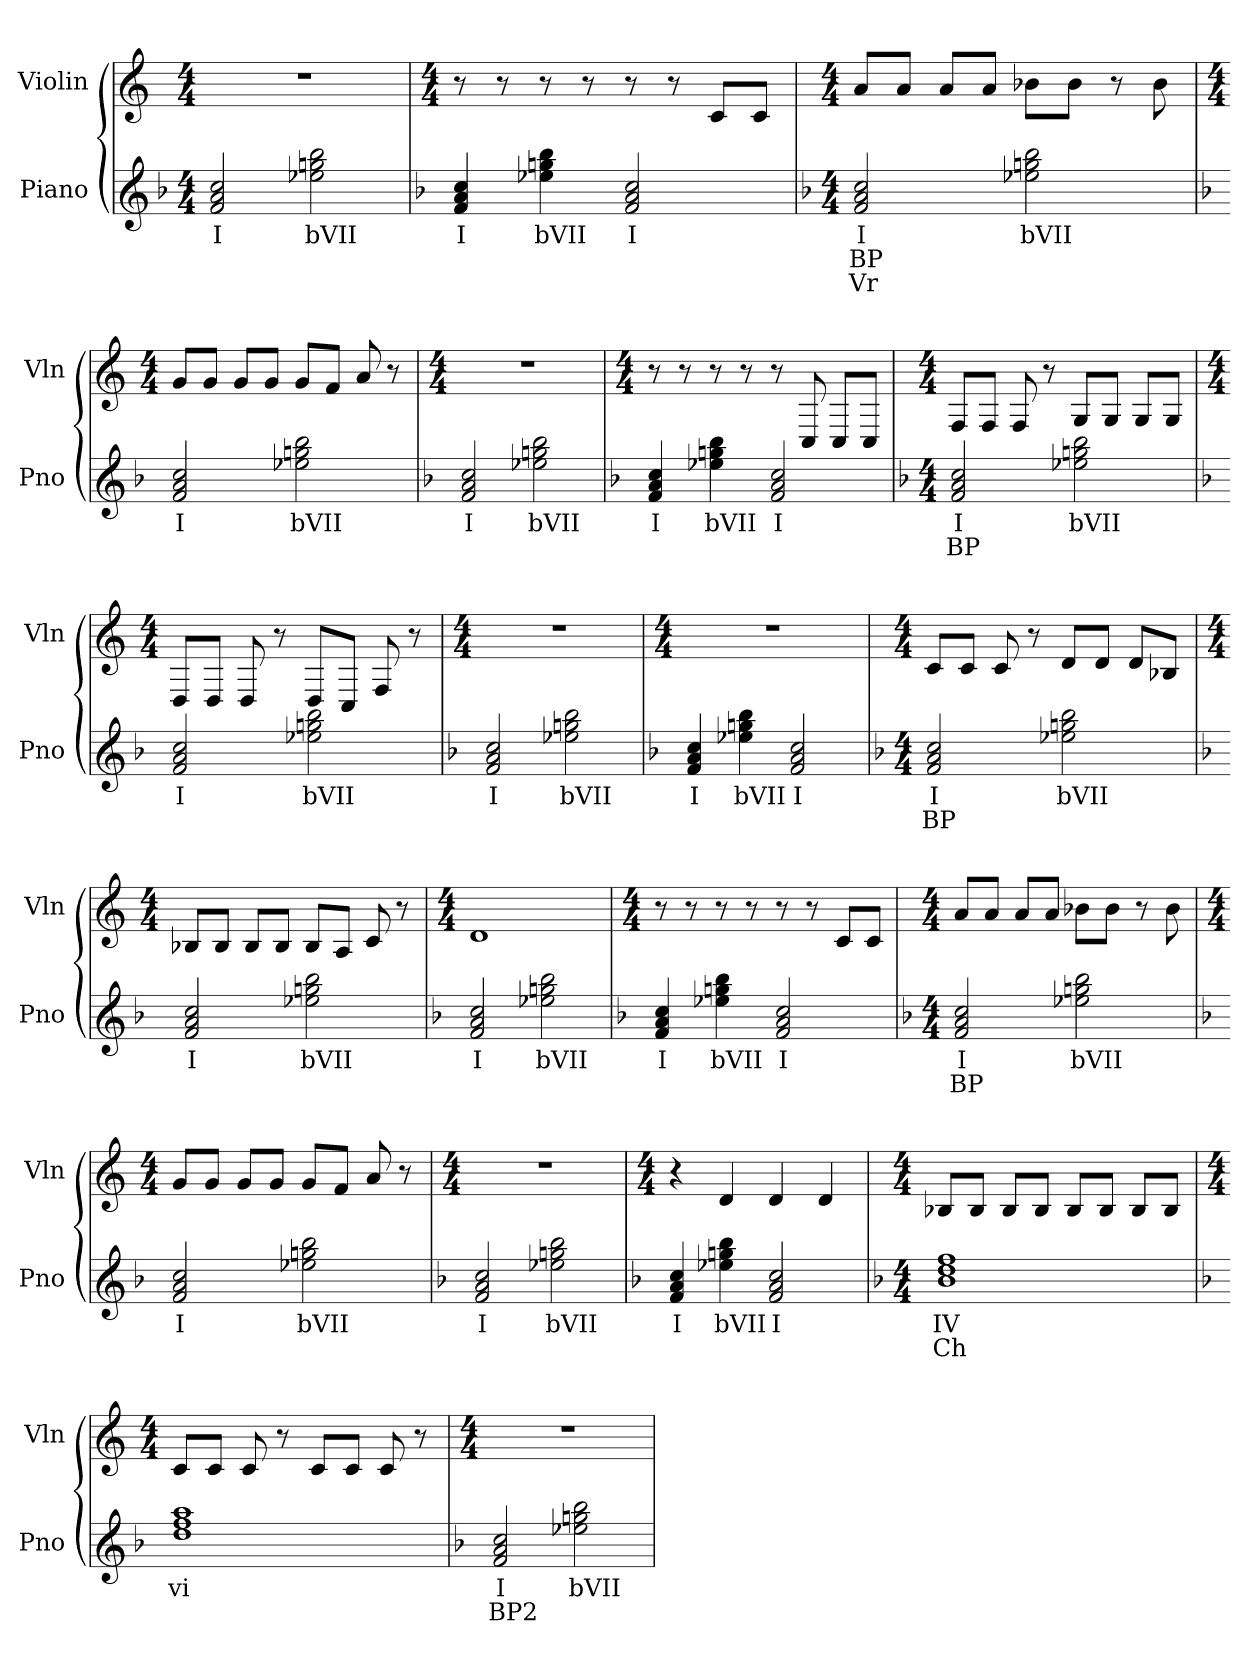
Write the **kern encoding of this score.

**kern	**text	**text	**text	**kern
*part2	*part2	*part2	*part2	*part1
*staff2	*staff2	*staff2	*staff2	*staff1
*I"Piano	*	*	*	*I"Violin
*I'Pno	*	*	*	*I'Vln
*k[b-]	*	*	*	*
*F:	*	*	*	*
*M4/4	*	*	*	*M4/4
=	=	=	=	=
2f 2a 2cc	I	.	.	1r
2ee-X 2ggn 2bb-	bVII	.	.	.
=	=	=	=	=
*k[b-]	*	*	*	*
*F:	*	*	*	*
*	*	*	*	*M4/4
4f 4a 4cc	I	.	.	8r
.	.	.	.	8r
4ee-X 4ggn 4bb-	bVII	.	.	8r
.	.	.	.	8r
2f 2a 2cc	I	.	.	8r
.	.	.	.	8r
.	.	.	.	8cL
.	.	.	.	8cJ
=	=	=	=	=
*k[b-]	*	*	*	*
*F:	*	*	*	*
*M4/4	*	*	*	*M4/4
2f 2a 2cc	I	BP	Vr	8aL
.	.	.	.	8aJ
.	.	.	.	8aL
.	.	.	.	8aJ
2ee-X 2ggn 2bb-	bVII	.	.	8b-XL
.	.	.	.	8b-J
.	.	.	.	8r
.	.	.	.	8b-
=	=	=	=	=
*k[b-]	*	*	*	*
*F:	*	*	*	*
*	*	*	*	*M4/4
2f 2a 2cc	I	.	.	8gL
.	.	.	.	8gJ
.	.	.	.	8gL
.	.	.	.	8gJ
2ee-X 2ggn 2bb-	bVII	.	.	8gL
.	.	.	.	8fJ
.	.	.	.	8a
.	.	.	.	8r
=	=	=	=	=
*k[b-]	*	*	*	*
*F:	*	*	*	*
*	*	*	*	*M4/4
2f 2a 2cc	I	.	.	1r
2ee-X 2ggn 2bb-	bVII	.	.	.
=	=	=	=	=
*k[b-]	*	*	*	*
*F:	*	*	*	*
*	*	*	*	*M4/4
4f 4a 4cc	I	.	.	8r
.	.	.	.	8r
4ee-X 4ggn 4bb-	bVII	.	.	8r
.	.	.	.	8r
2f 2a 2cc	I	.	.	8r
.	.	.	.	8C
.	.	.	.	8CL
.	.	.	.	8CJ
=	=	=	=	=
*k[b-]	*	*	*	*
*F:	*	*	*	*
*M4/4	*	*	*	*M4/4
2f 2a 2cc	I	BP	.	8FL
.	.	.	.	8FJ
.	.	.	.	8F
.	.	.	.	8r
2ee-X 2ggn 2bb-	bVII	.	.	8GL
.	.	.	.	8GJ
.	.	.	.	8GL
.	.	.	.	8GJ
=	=	=	=	=
*k[b-]	*	*	*	*
*F:	*	*	*	*
*	*	*	*	*M4/4
2f 2a 2cc	I	.	.	8DL
.	.	.	.	8DJ
.	.	.	.	8D
.	.	.	.	8r
2ee-X 2ggn 2bb-	bVII	.	.	8DL
.	.	.	.	8CJ
.	.	.	.	8F
.	.	.	.	8r
=	=	=	=	=
*k[b-]	*	*	*	*
*F:	*	*	*	*
*	*	*	*	*M4/4
2f 2a 2cc	I	.	.	1r
2ee-X 2ggn 2bb-	bVII	.	.	.
=	=	=	=	=
*k[b-]	*	*	*	*
*F:	*	*	*	*
*	*	*	*	*M4/4
4f 4a 4cc	I	.	.	1r
4ee-X 4ggn 4bb-	bVII	.	.	.
2f 2a 2cc	I	.	.	.
=	=	=	=	=
*k[b-]	*	*	*	*
*F:	*	*	*	*
*M4/4	*	*	*	*M4/4
2f 2a 2cc	I	BP	.	8cL
.	.	.	.	8cJ
.	.	.	.	8c
.	.	.	.	8r
2ee-X 2ggn 2bb-	bVII	.	.	8dL
.	.	.	.	8dJ
.	.	.	.	8dL
.	.	.	.	8B-XJ
=	=	=	=	=
*k[b-]	*	*	*	*
*F:	*	*	*	*
*	*	*	*	*M4/4
2f 2a 2cc	I	.	.	8B-XL
.	.	.	.	8B-J
.	.	.	.	8B-L
.	.	.	.	8B-J
2ee-X 2ggn 2bb-	bVII	.	.	8B-L
.	.	.	.	8AJ
.	.	.	.	8c
.	.	.	.	8r
=	=	=	=	=
*k[b-]	*	*	*	*
*F:	*	*	*	*
*	*	*	*	*M4/4
2f 2a 2cc	I	.	.	1d
2ee-X 2ggn 2bb-	bVII	.	.	.
=	=	=	=	=
*k[b-]	*	*	*	*
*F:	*	*	*	*
*	*	*	*	*M4/4
4f 4a 4cc	I	.	.	8r
.	.	.	.	8r
4ee-X 4ggn 4bb-	bVII	.	.	8r
.	.	.	.	8r
2f 2a 2cc	I	.	.	8r
.	.	.	.	8r
.	.	.	.	8cL
.	.	.	.	8cJ
=	=	=	=	=
*k[b-]	*	*	*	*
*F:	*	*	*	*
*M4/4	*	*	*	*M4/4
2f 2a 2cc	I	BP	.	8aL
.	.	.	.	8aJ
.	.	.	.	8aL
.	.	.	.	8aJ
2ee-X 2ggn 2bb-	bVII	.	.	8b-XL
.	.	.	.	8b-J
.	.	.	.	8r
.	.	.	.	8b-
=	=	=	=	=
*k[b-]	*	*	*	*
*F:	*	*	*	*
*	*	*	*	*M4/4
2f 2a 2cc	I	.	.	8gL
.	.	.	.	8gJ
.	.	.	.	8gL
.	.	.	.	8gJ
2ee-X 2ggn 2bb-	bVII	.	.	8gL
.	.	.	.	8fJ
.	.	.	.	8a
.	.	.	.	8r
=	=	=	=	=
*k[b-]	*	*	*	*
*F:	*	*	*	*
*	*	*	*	*M4/4
2f 2a 2cc	I	.	.	1r
2ee-X 2ggn 2bb-	bVII	.	.	.
=	=	=	=	=
*k[b-]	*	*	*	*
*F:	*	*	*	*
*	*	*	*	*M4/4
4f 4a 4cc	I	.	.	4r
4ee-X 4ggn 4bb-	bVII	.	.	4d
2f 2a 2cc	I	.	.	4d
.	.	.	.	4d
=	=	=	=	=
*k[b-]	*	*	*	*
*F:	*	*	*	*
*M4/4	*	*	*	*M4/4
1b- 1dd 1ff	IV	Ch	.	8B-XL
.	.	.	.	8B-J
.	.	.	.	8B-L
.	.	.	.	8B-J
.	.	.	.	8B-L
.	.	.	.	8B-J
.	.	.	.	8B-L
.	.	.	.	8B-J
=	=	=	=	=
*k[b-]	*	*	*	*
*F:	*	*	*	*
*	*	*	*	*M4/4
1dd 1ff 1aa	vi	.	.	8cL
.	.	.	.	8cJ
.	.	.	.	8c
.	.	.	.	8r
.	.	.	.	8cL
.	.	.	.	8cJ
.	.	.	.	8c
.	.	.	.	8r
=	=	=	=	=
*k[b-]	*	*	*	*
*F:	*	*	*	*
*	*	*	*	*M4/4
2f 2a 2cc	I	BP2	.	1r
2ee-X 2ggn 2bb-	bVII	.	.	.
=	=	=	=	=
*-	*-	*-	*-	*-
